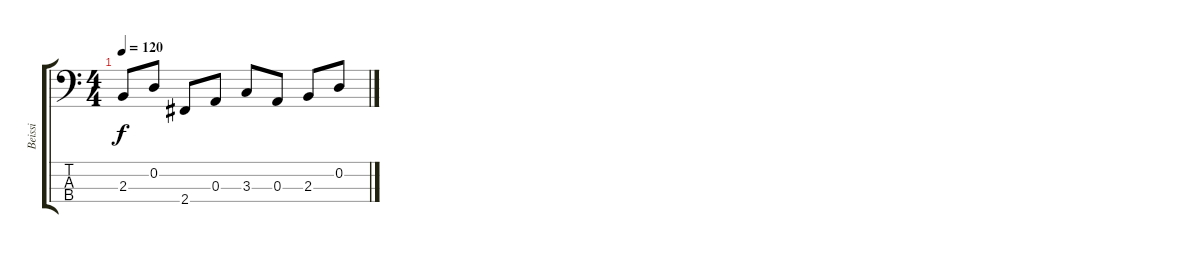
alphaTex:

\track ("Beissi" "Beissi") {instrument electricbassfinger}
\staff {score tabs}
\tuning (G2 D2 A1 E1) {hide}
\ts (4 4)
\tempo 120
\clef f4
\ks c
2.3.8{dy f} 0.2.8 2.4.8 0.3.8 3.3.8 0.3.8 2.3.8 0.2.8
